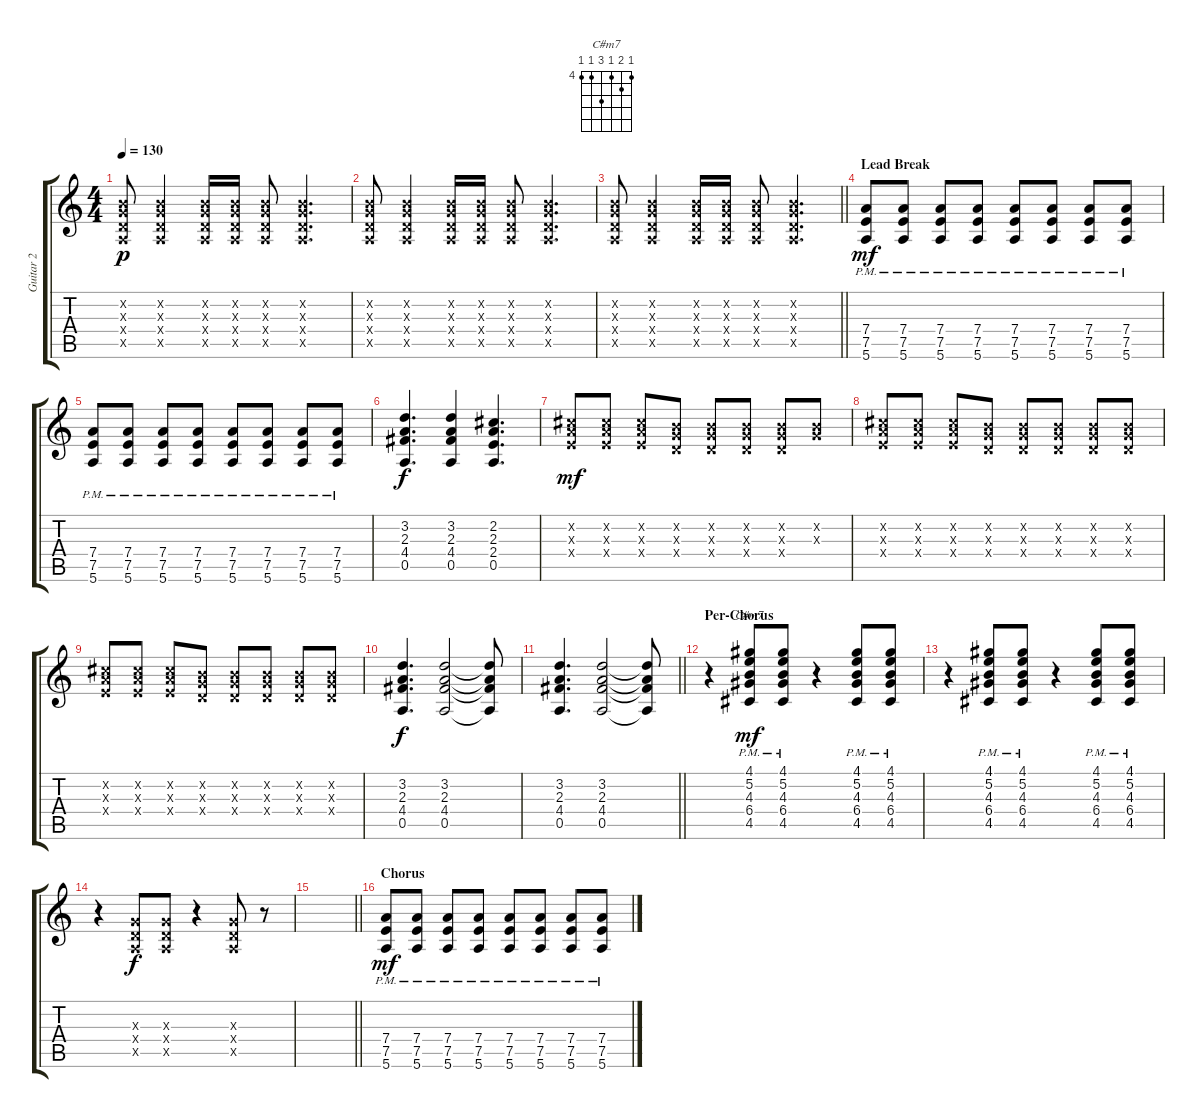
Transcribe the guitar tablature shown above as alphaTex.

\track ("Guitar 2" "Guitar 2") {instrument electricguitarclean}
\staff {score tabs}
\tuning (E4 B3 G3 D3 A2 E2) {hide}
\chord ("C#m7" 4 5 4 6 4 4) {firstfret 4}
\ts (4 4)
\tempo 130
\clef g2
\ks c
(0.2{x} 0.3{x} 0.4{x} 0.5{x}).8{dy p} (0.2{x} 0.3{x} 0.4{x} 0.5{x}).4 (0.2{x} 0.3{x} 0.4{x} 0.5{x}).16 (0.2{x} 0.3{x} 0.4{x} 0.5{x}).16 (0.2{x} 0.3{x} 0.4{x} 0.5{x}).8 (0.2{x} 0.3{x} 0.4{x} 0.5{x}).4{d} |
(0.2{x} 0.3{x} 0.4{x} 0.5{x}).8 (0.2{x} 0.3{x} 0.4{x} 0.5{x}).4 (0.2{x} 0.3{x} 0.4{x} 0.5{x}).16 (0.2{x} 0.3{x} 0.4{x} 0.5{x}).16 (0.2{x} 0.3{x} 0.4{x} 0.5{x}).8 (0.2{x} 0.3{x} 0.4{x} 0.5{x}).4{d} |
\barLineRight lightlight
(0.2{x} 0.3{x} 0.4{x} 0.5{x}).8 (0.2{x} 0.3{x} 0.4{x} 0.5{x}).4 (0.2{x} 0.3{x} 0.4{x} 0.5{x}).16 (0.2{x} 0.3{x} 0.4{x} 0.5{x}).16 (0.2{x} 0.3{x} 0.4{x} 0.5{x}).8 (0.2{x} 0.3{x} 0.4{x} 0.5{x}).4{d} |
\section ("" "Lead Break")
(7.4{pm} 7.5{pm} 5.6{pm}).8{dy mf} (7.4{pm} 7.5{pm} 5.6{pm}).8 (7.4{pm} 7.5{pm} 5.6{pm}).8 (7.4{pm} 7.5{pm} 5.6{pm}).8 (7.4{pm} 7.5{pm} 5.6{pm}).8 (7.4{pm} 7.5{pm} 5.6{pm}).8 (7.4{pm} 7.5{pm} 5.6{pm}).8 (7.4{pm} 7.5{pm} 5.6{pm}).8 |
(7.4{pm} 7.5{pm} 5.6{pm}).8 (7.4{pm} 7.5{pm} 5.6{pm}).8 (7.4{pm} 7.5{pm} 5.6{pm}).8 (7.4{pm} 7.5{pm} 5.6{pm}).8 (7.4{pm} 7.5{pm} 5.6{pm}).8 (7.4{pm} 7.5{pm} 5.6{pm}).8 (7.4{pm} 7.5{pm} 5.6{pm}).8 (7.4{pm} 7.5{pm} 5.6{pm}).8 |
(3.2 2.3 4.4 0.5).4{d dy f} (3.2 2.3 4.4 0.5).4 (2.2 2.3 2.4 0.5).4{d} |
(2.2{x} 2.3{x} 2.4{x}).8{dy mf} (2.2{x} 2.3{x} 2.4{x}).8 (2.2{x} 2.3{x} 2.4{x}).8 (0.2{x} 0.3{x} 0.4{x}).8 (0.2{x} 0.3{x} 0.4{x}).8 (0.2{x} 0.3{x} 0.4{x}).8 (0.2{x} 0.3{x} 0.4{x}).8 (0.2{x} 0.3{x}).8 |
(2.2{x} 2.3{x} 2.4{x}).8 (2.2{x} 2.3{x} 2.4{x}).8 (2.2{x} 2.3{x} 2.4{x}).8 (0.2{x} 0.3{x} 0.4{x}).8 (0.2{x} 0.3{x} 0.4{x}).8 (0.2{x} 0.3{x} 0.4{x}).8 (0.2{x} 0.3{x} 0.4{x}).8 (0.2{x} 0.3{x} 0.4{x}).8 |
(2.2{x} 2.3{x} 2.4{x}).8 (2.2{x} 2.3{x} 2.4{x}).8 (2.2{x} 2.3{x} 2.4{x}).8 (0.2{x} 0.3{x} 0.4{x}).8 (0.2{x} 0.3{x} 0.4{x}).8 (0.2{x} 0.3{x} 0.4{x}).8 (0.2{x} 0.3{x} 0.4{x}).8 (0.2{x} 0.3{x} 0.4{x}).8 |
(3.2 2.3 4.4 0.5).4{d dy f} (3.2 2.3 4.4 0.5).2 (3.2{t} 2.3{t} 4.4{t} 0.5{t}).8 |
\barLineRight lightlight
(3.2 2.3 4.4 0.5).4{d} (3.2 2.3 4.4 0.5).2 (3.2{t} 2.3{t} 4.4{t} 0.5{t}).8 |
\section ("" "Per-Chorus")
r.4 (4.1{pm} 5.2{pm} 4.3{pm} 6.4{pm} 4.5{pm}).8{ch "C#m7" dy mf} (4.1{pm} 5.2{pm} 4.3{pm} 6.4{pm} 4.5{pm}).8 r.4 (4.1{pm} 5.2{pm} 4.3{pm} 6.4{pm} 4.5{pm}).8 (4.1{pm} 5.2{pm} 4.3{pm} 6.4{pm} 4.5{pm}).8 |
r.4 (4.1{pm} 5.2{pm} 4.3{pm} 6.4{pm} 4.5{pm}).8 (4.1{pm} 5.2{pm} 4.3{pm} 6.4{pm} 4.5{pm}).8 r.4 (4.1{pm} 5.2{pm} 4.3{pm} 6.4{pm} 4.5{pm}).8 (4.1{pm} 5.2{pm} 4.3{pm} 6.4{pm} 4.5{pm}).8 |
r.4 (0.3{x} 0.4{x} 0.5{x}).8{dy f} (0.3{x} 0.4{x} 0.5{x}).8 r.4 (0.3{x} 0.4{x} 0.5{x}).8 r.8 |
\barLineRight lightlight
|
\section ("" "Chorus")
(7.4{pm} 7.5{pm} 5.6{pm}).8{dy mf} (7.4{pm} 7.5{pm} 5.6{pm}).8 (7.4{pm} 7.5{pm} 5.6{pm}).8 (7.4{pm} 7.5{pm} 5.6{pm}).8 (7.4{pm} 7.5{pm} 5.6{pm}).8 (7.4{pm} 7.5{pm} 5.6{pm}).8 (7.4{pm} 7.5{pm} 5.6{pm}).8 (7.4{pm} 7.5{pm} 5.6{pm}).8
